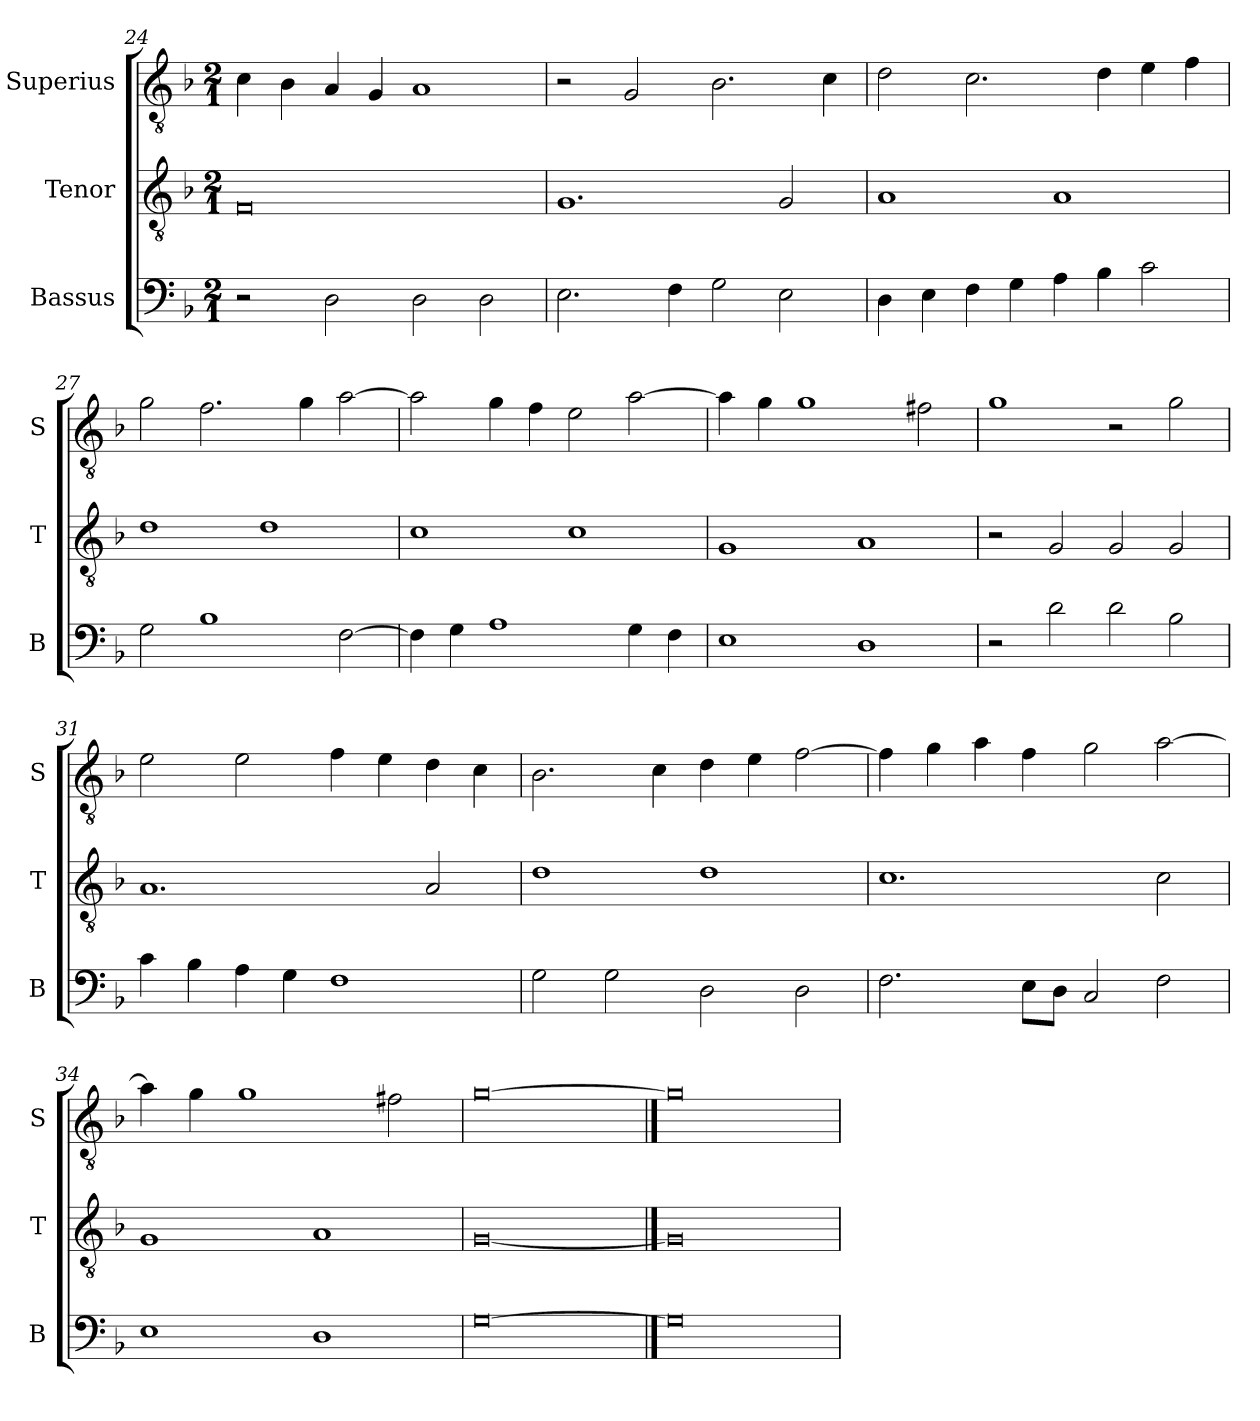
**kern	**kern	**kern
*part3	*part2	*part1
*staff3	*staff2	*staff1
*I"Bassus	*I"Tenor	*I"Superius
*I'B	*I'T	*I'S
*clefF4	*clefGv2	*clefGv2
*k[b-]	*k[b-]	*k[b-]
*F:	*F:	*F:
*M2/1	*M2/1	*M2/1
=24	=24	=24
2r	0F	4c
.	.	4B-
2D	.	4A
.	.	4G
2D	.	1A
2D	.	.
=25	=25	=25
2.E	1.G	2r
.	.	2G
4F	.	.
2G	.	2.B-
2E	2G	.
.	.	4c
=26	=26	=26
4D	1A	2d
4E	.	.
4F	.	2.c
4G	.	.
4A	1A	.
4B-	.	4d
2c	.	4e
.	.	4f
=27	=27	=27
2G	1d	2g
1B-	.	2.f
.	1d	.
.	.	4g
[2F	.	[2a
=28	=28	=28
4F]	1c	2a]
4G	.	.
1A	.	4g
.	.	4f
.	1c	2e
4G	.	[2a
4F	.	.
=29	=29	=29
1E	1G	4a]
.	.	4g
.	.	1g
1D	1A	.
.	.	2f#X
=30	=30	=30
2r	2r	1g
2d	2G	.
2d	2G	2r
2B-	2G	2g
=31	=31	=31
4c	1.A	2e
4B-	.	.
4A	.	2e
4G	.	.
1F	.	4f
.	.	4e
.	2A	4d
.	.	4c
=32	=32	=32
2G	1d	2.B-
2G	.	.
.	.	4c
2D	1d	4d
.	.	4e
2D	.	[2f
=33	=33	=33
2.F	1.c	4f]
.	.	4g
.	.	4a
8EL	.	4f
8DJ	.	.
2C	.	2g
2F	2c	[2a
=34	=34	=34
1E	1G	4a]
.	.	4g
.	.	1g
1D	1A	.
.	.	2f#X
=35	=35	=35
[0G	[0G	[0g
==36	==36	==36
0G]	0G]	0g]
=	=	=
*-	*-	*-
